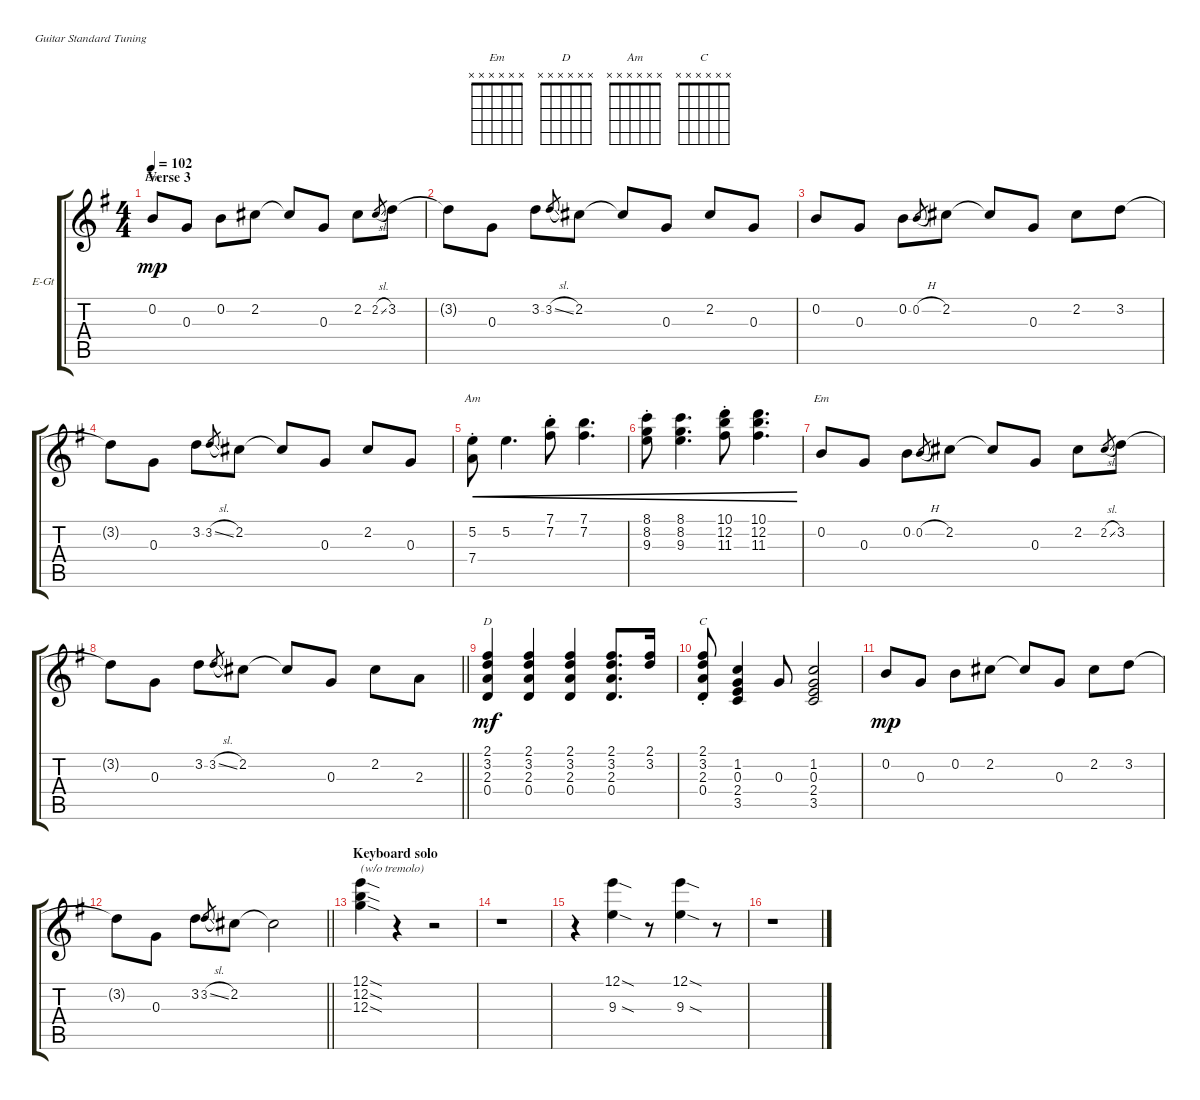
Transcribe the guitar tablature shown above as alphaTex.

\bracketExtendMode groupsimilarinstruments
\firstSystemTrackNameOrientation horizontal
\otherSystemsTrackNameOrientation horizontal
\track ("Elec.Gtr" "E-Gt") {instrument electricguitarjazz}
\staff {score tabs}
\tuning (E4 B3 G3 D3 A2 E2)
\chord ("Em" x x x x x x)
\chord ("D" x x x x x x)
\chord ("Am" x x x x x x)
\chord ("C" x x x x x x)
\ts (4 4)
\section ("" "Verse 3")
\tempo 102
\clef g2
\ks eminor
0.2.8{ch "Em" dy mp} 0.3.8 0.2.8 2.2.8 2.2{t}.8 0.3.8 2.2.8 2.2{sl}.8{gr} 3.2.8 |
3.2{t}.8 0.3.8 3.2.8 3.2{sl}.8{gr} 2.2.8 2.2{t}.8 0.3.8 2.2.8 0.3.8 |
0.2.8 0.3.8 0.2.8 0.2{h}.8{gr} 2.2.8 2.2{t}.8 0.3.8 2.2.8 3.2.8 |
3.2{t}.8 0.3.8 3.2.8 3.2{sl}.8{gr} 2.2.8 2.2{t}.8 0.3.8 2.2.8 0.3.8 |
(5.2 7.4{st}).8{ch "Am" cre} 5.2.4{d cre} (7.1{st} 7.2).8{cre} (7.1 7.2).4{d cre} |
(8.1 8.2{st} 9.3).8{cre} (8.1 8.2 9.3).4{d cre} (10.1 12.2{st} 11.3).8{cre} (10.1 12.2 11.3).4{d cre} |
0.2.8{ch "Em"} 0.3.8 0.2.8 0.2{h}.8{gr} 2.2.8 2.2{t}.8 0.3.8 2.2.8 2.2{sl}.8{gr} 3.2.8 |
\barLineRight lightlight
3.2{t}.8 0.3.8 3.2.8 3.2{sl}.8{gr} 2.2.8 2.2{t}.8 0.3.8 2.2.8 2.3.8 |
(2.1 3.2 2.3 0.4).4{ch "D" dy mf} (2.1 3.2 2.3 0.4).4 (2.1 3.2 2.3 0.4).4 (2.1 3.2 2.3 0.4).8{d} (2.1 3.2).16 |
(0.4 2.3 3.2 2.1{st}).8{ch "C"} (0.3 2.4 3.5 1.2).4 0.3.8 (3.5 2.4 0.3 1.2).2 |
0.2.8{dy mp} 0.3.8 0.2.8 2.2.8 2.2{t}.8 0.3.8 2.2.8 3.2.8 |
\barLineRight lightlight
3.2{t}.8 0.3.8 3.2.8 3.2{sl}.8{gr} 2.2.8 2.2{t}.2 |
\section ("" "Keyboard solo")
(12.1{sod} 12.2{sod} 12.3{sod}).4{txt "(w/o tremolo)"} r.4 r.2 |
r.1 |
r.4 (9.3{sod} 12.1{sod}).4 r.8 (9.3{sod} 12.1{sod}).4 r.8 |
r.1
